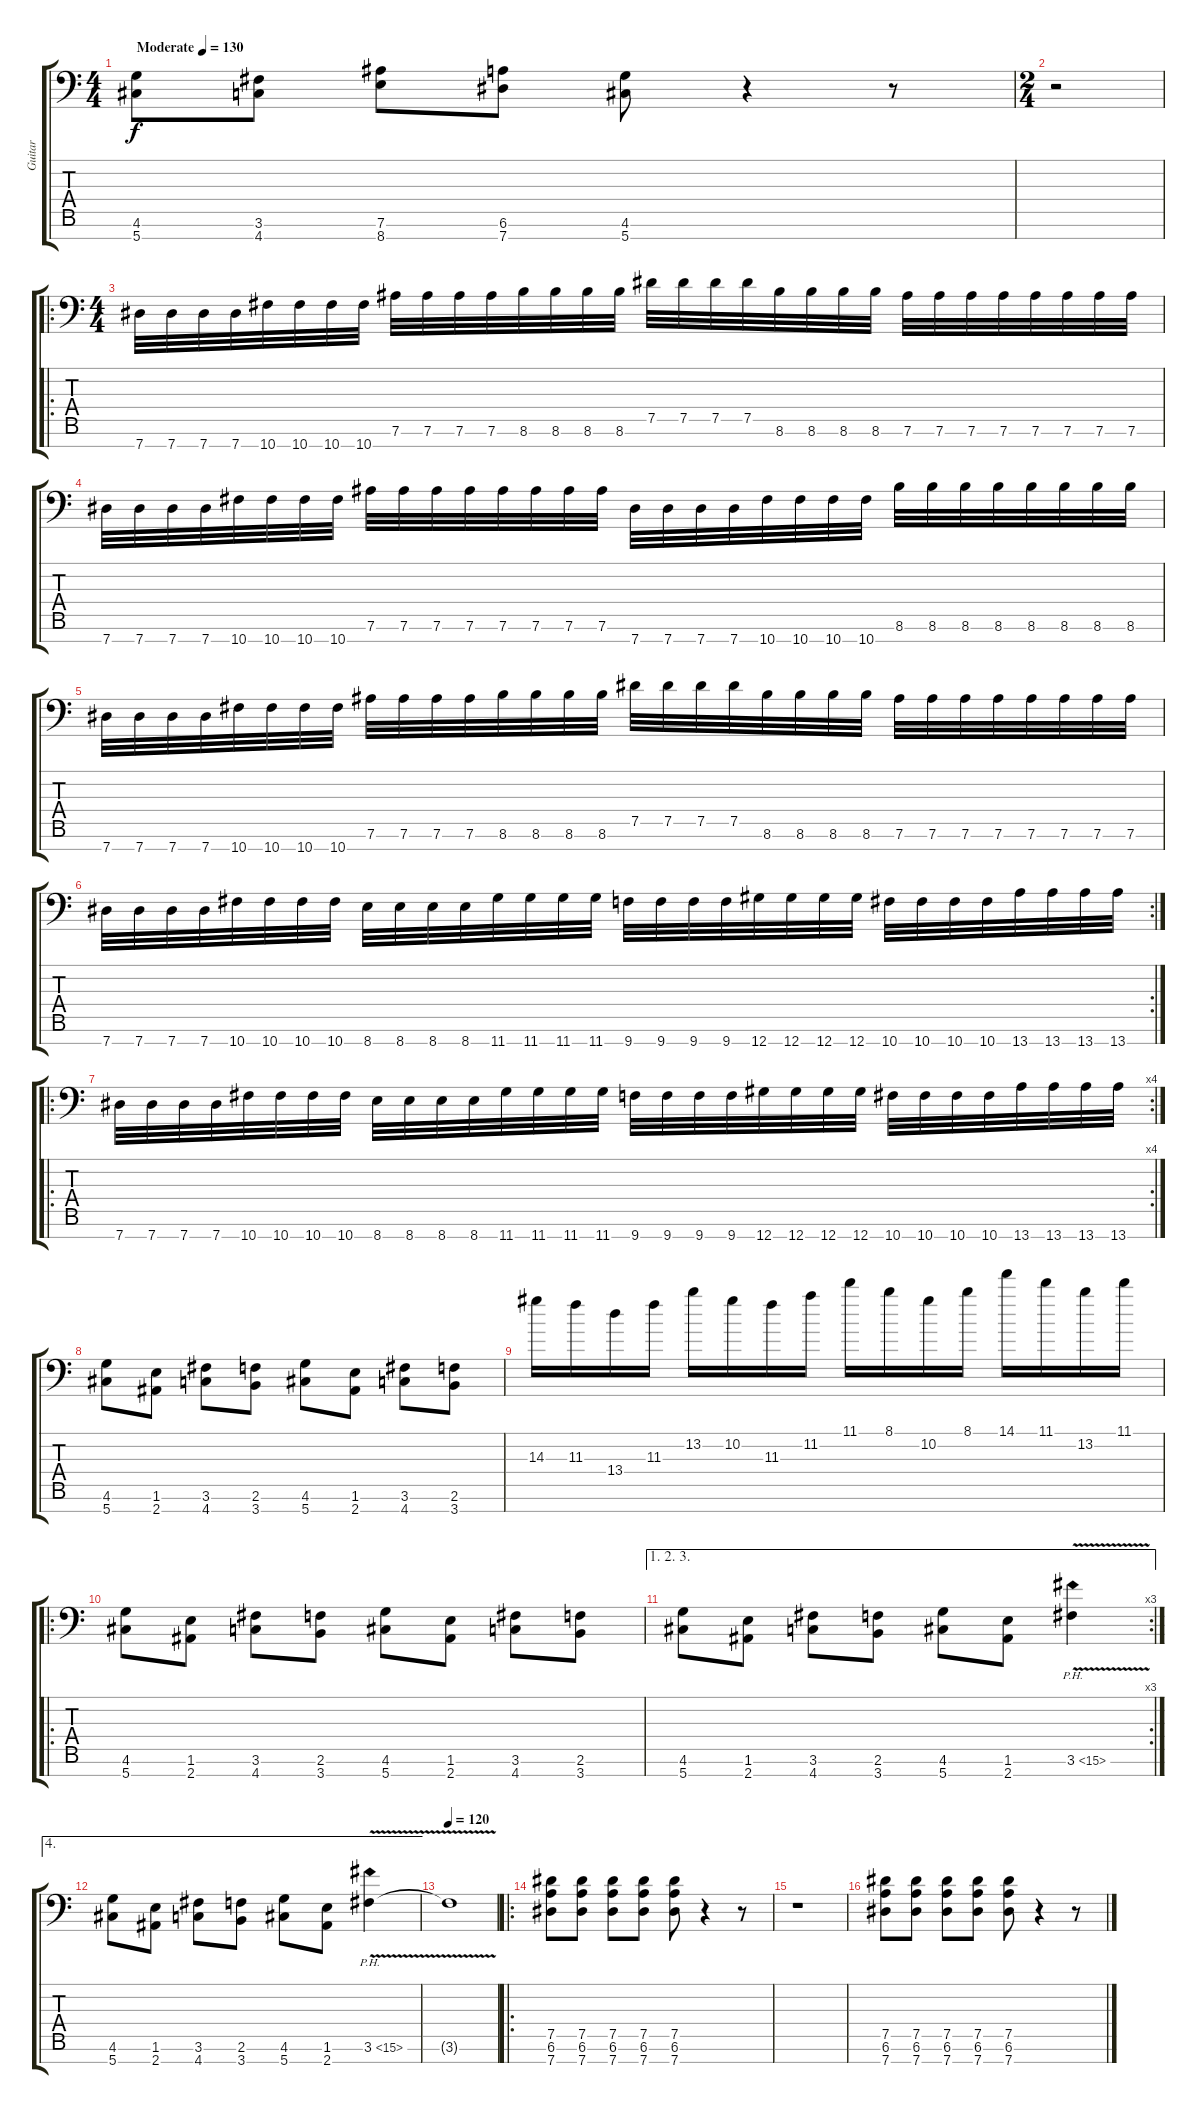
\track ("Guitar" "Guitar") {instrument distortionguitar}
\staff {score tabs}
\tuning (Eb4 Bb3 Gb3 Db3 Ab2 Eb2 Ab1) {hide}
\ts (4 4)
\tempo (130 "Moderate")
\clef f4
\ks c
(4.6 5.7).8{dy f instrument distortionguitar} (3.6 4.7).8 (7.6 8.7).8 (6.6 7.7).8 (4.6 5.7).8 r.4 r.8 |
\ts (2 4)
r.2 |
\ro
\ts (4 4)
7.7.32 7.7.32 7.7.32 7.7.32 10.7.32 10.7.32 10.7.32 10.7.32 7.6.32 7.6.32 7.6.32 7.6.32 8.6.32 8.6.32 8.6.32 8.6.32 7.5.32 7.5.32 7.5.32 7.5.32 8.6.32 8.6.32 8.6.32 8.6.32 7.6.32 7.6.32 7.6.32 7.6.32 7.6.32 7.6.32 7.6.32 7.6.32 |
7.7.32 7.7.32 7.7.32 7.7.32 10.7.32 10.7.32 10.7.32 10.7.32 7.6.32 7.6.32 7.6.32 7.6.32 7.6.32 7.6.32 7.6.32 7.6.32 7.7.32 7.7.32 7.7.32 7.7.32 10.7.32 10.7.32 10.7.32 10.7.32 8.6.32 8.6.32 8.6.32 8.6.32 8.6.32 8.6.32 8.6.32 8.6.32 |
7.7.32 7.7.32 7.7.32 7.7.32 10.7.32 10.7.32 10.7.32 10.7.32 7.6.32 7.6.32 7.6.32 7.6.32 8.6.32 8.6.32 8.6.32 8.6.32 7.5.32 7.5.32 7.5.32 7.5.32 8.6.32 8.6.32 8.6.32 8.6.32 7.6.32 7.6.32 7.6.32 7.6.32 7.6.32 7.6.32 7.6.32 7.6.32 |
\rc 2
7.7.32 7.7.32 7.7.32 7.7.32 10.7.32 10.7.32 10.7.32 10.7.32 8.7.32 8.7.32 8.7.32 8.7.32 11.7.32 11.7.32 11.7.32 11.7.32 9.7.32 9.7.32 9.7.32 9.7.32 12.7.32 12.7.32 12.7.32 12.7.32 10.7.32 10.7.32 10.7.32 10.7.32 13.7.32 13.7.32 13.7.32 13.7.32 |
\ro
\rc 4
7.7.32 7.7.32 7.7.32 7.7.32 10.7.32 10.7.32 10.7.32 10.7.32 8.7.32 8.7.32 8.7.32 8.7.32 11.7.32 11.7.32 11.7.32 11.7.32 9.7.32 9.7.32 9.7.32 9.7.32 12.7.32 12.7.32 12.7.32 12.7.32 10.7.32 10.7.32 10.7.32 10.7.32 13.7.32 13.7.32 13.7.32 13.7.32 |
(4.6 5.7).8{balance 2} (1.6 2.7).8 (3.6 4.7).8 (2.6 3.7).8 (4.6 5.7).8{balance 14} (1.6 2.7).8 (3.6 4.7).8 (2.6 3.7).8 |
14.3.16{balance 8} 11.3.16 13.4.16 11.3.16 13.2.16 10.2.16 11.3.16 11.2.16 11.1.16 8.1.16 10.2.16 8.1.16 14.1.16 11.1.16 13.2.16 11.1.16 |
\ro
(4.6 5.7).8 (1.6 2.7).8 (3.6 4.7).8 (2.6 3.7).8 (4.6 5.7).8 (1.6 2.7).8 (3.6 4.7).8 (2.6 3.7).8 |
\ae (1 2 3)
\rc 3
(4.6 5.7).8 (1.6 2.7).8 (3.6 4.7).8 (2.6 3.7).8 (4.6 5.7).8 (1.6 2.7).8 3.6{ph 12 v}.4 |
\ae 4
(4.6 5.7).8 (1.6 2.7).8 (3.6 4.7).8 (2.6 3.7).8 (4.6 5.7).8 (1.6 2.7).8 3.6{ph 12 v}.4 |
\tempo 120
3.6{t}.1 |
\ro
(7.5 6.6 7.7).8 (7.5 6.6 7.7).8 (7.5 6.6 7.7).8 (7.5 6.6 7.7).8 (7.5 6.6 7.7).8 r.4 r.8 |
r.1 |
(7.5 6.6 7.7).8 (7.5 6.6 7.7).8 (7.5 6.6 7.7).8 (7.5 6.6 7.7).8 (7.5 6.6 7.7).8 r.4 r.8
